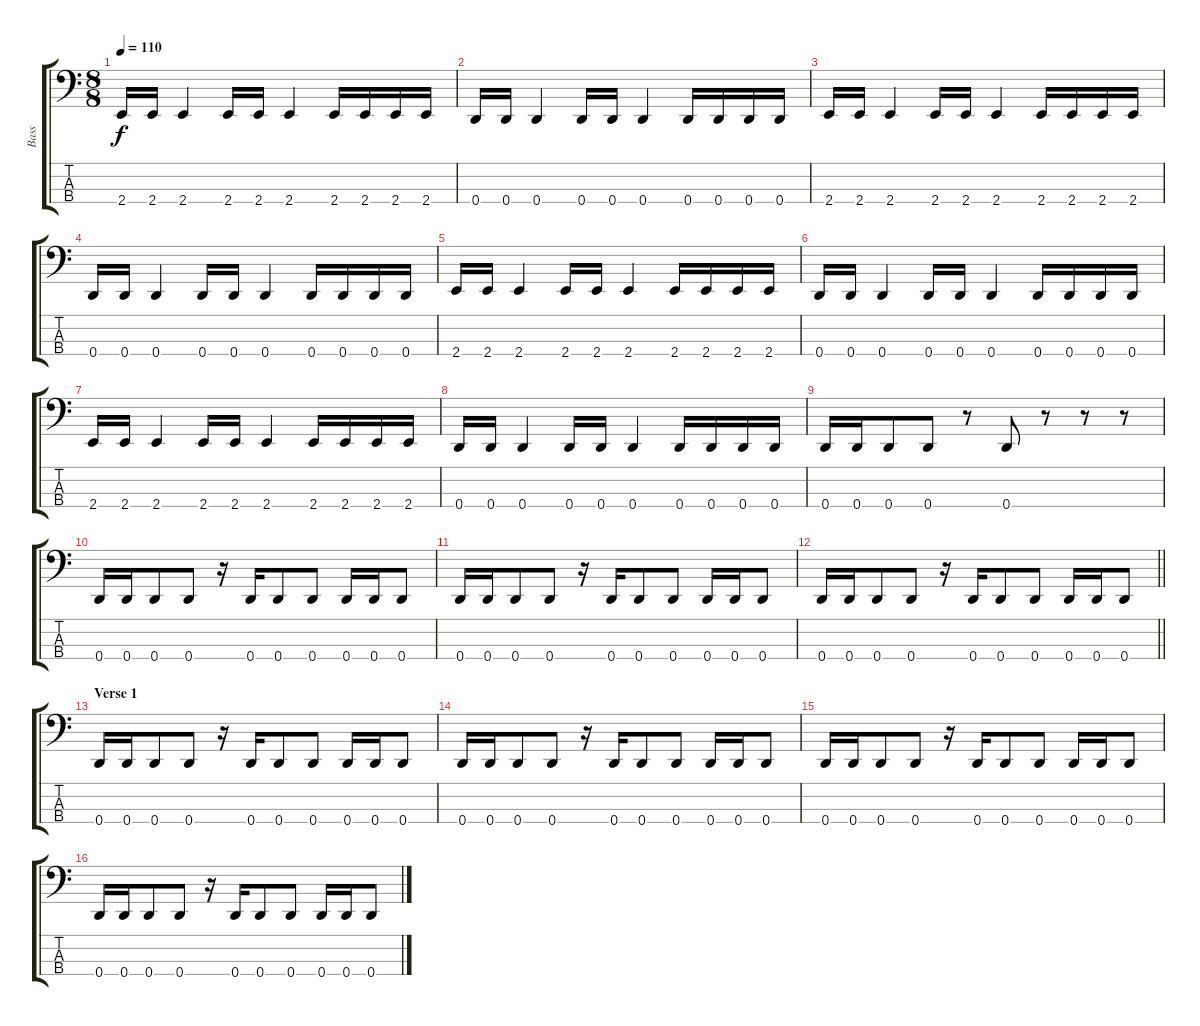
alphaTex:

\track ("Bass" "Bass") {instrument electricbassfinger}
\staff {score tabs}
\tuning (G2 D2 A1 D1) {hide}
\ts (8 8)
\tempo 110
\clef f4
\ks c
2.4.16{dy f} 2.4.16 2.4.4 2.4.16 2.4.16 2.4.4 2.4.16 2.4.16 2.4.16 2.4.16 |
0.4.16 0.4.16 0.4.4 0.4.16 0.4.16 0.4.4 0.4.16 0.4.16 0.4.16 0.4.16 |
2.4.16 2.4.16 2.4.4 2.4.16 2.4.16 2.4.4 2.4.16 2.4.16 2.4.16 2.4.16 |
0.4.16 0.4.16 0.4.4 0.4.16 0.4.16 0.4.4 0.4.16 0.4.16 0.4.16 0.4.16 |
2.4.16 2.4.16 2.4.4 2.4.16 2.4.16 2.4.4 2.4.16 2.4.16 2.4.16 2.4.16 |
0.4.16 0.4.16 0.4.4 0.4.16 0.4.16 0.4.4 0.4.16 0.4.16 0.4.16 0.4.16 |
2.4.16 2.4.16 2.4.4 2.4.16 2.4.16 2.4.4 2.4.16 2.4.16 2.4.16 2.4.16 |
0.4.16 0.4.16 0.4.4 0.4.16 0.4.16 0.4.4 0.4.16 0.4.16 0.4.16 0.4.16 |
0.4.16 0.4.16 0.4.8 0.4.8 r.8 0.4.8 r.8 r.8 r.8 |
0.4.16 0.4.16 0.4.8 0.4.8 r.16 0.4.16 0.4.8 0.4.8 0.4.16 0.4.16 0.4.8 |
0.4.16 0.4.16 0.4.8 0.4.8 r.16 0.4.16 0.4.8 0.4.8 0.4.16 0.4.16 0.4.8 |
\barLineRight lightlight
0.4.16 0.4.16 0.4.8 0.4.8 r.16 0.4.16 0.4.8 0.4.8 0.4.16 0.4.16 0.4.8 |
\section ("" "Verse 1")
0.4.16 0.4.16 0.4.8 0.4.8 r.16 0.4.16 0.4.8 0.4.8 0.4.16 0.4.16 0.4.8 |
0.4.16 0.4.16 0.4.8 0.4.8 r.16 0.4.16 0.4.8 0.4.8 0.4.16 0.4.16 0.4.8 |
0.4.16 0.4.16 0.4.8 0.4.8 r.16 0.4.16 0.4.8 0.4.8 0.4.16 0.4.16 0.4.8 |
0.4.16 0.4.16 0.4.8 0.4.8 r.16 0.4.16 0.4.8 0.4.8 0.4.16 0.4.16 0.4.8
